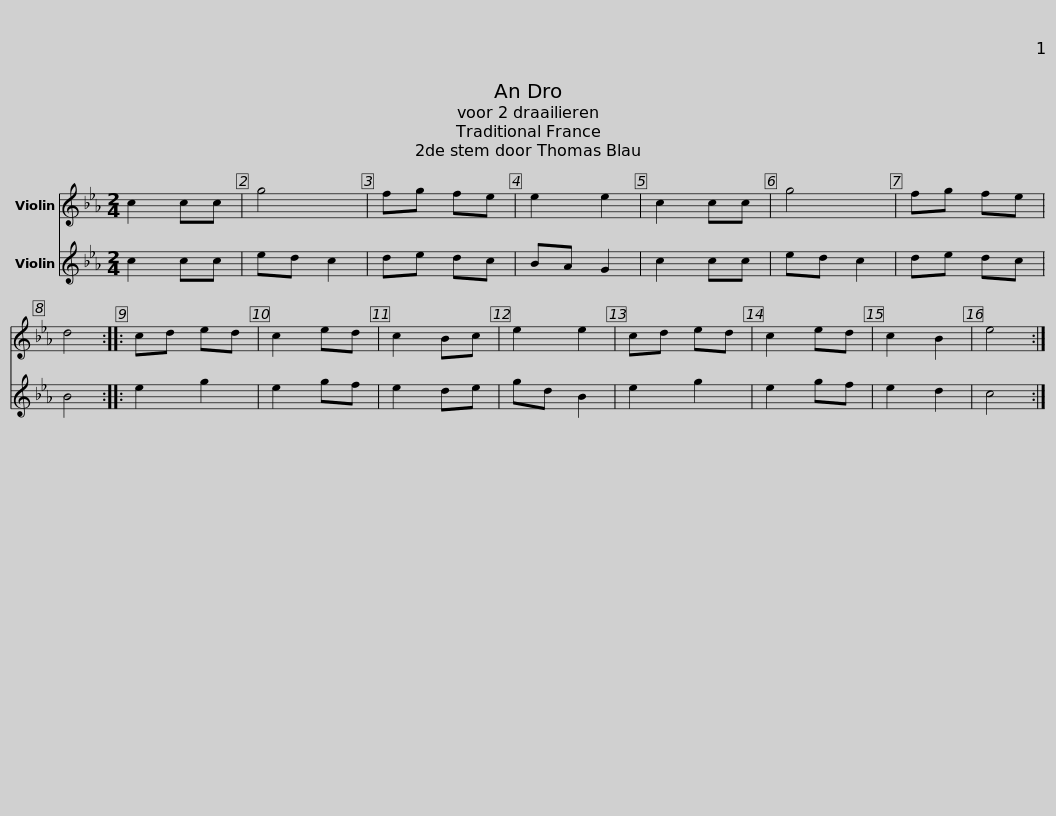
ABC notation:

X:1
%%score 1 2
L:1/8
M:2/4
I:linebreak $
K:Eb
V:1 treble
V:2 treble
V:1
 c2 cc | g4 | fg fe | e2 e2 | c2 cc | %5
 g4 | fg fe | d4 :: cd ed | c2 ed |$ %10
 c2 Bc | e2 e2 | cd ed | c2 ed | c2 B2 | %15
 e4 :| %16
V:2
 c2 cc | ed c2 | de dc | BA G2 | c2 cc | %5
 ed c2 | de dc | B4 :: e2 g2 | e2 gf |$ %10
 e2 de | gd B2 | e2 g2 | e2 gf | e2 d2 | %15
 c4 :| %16
